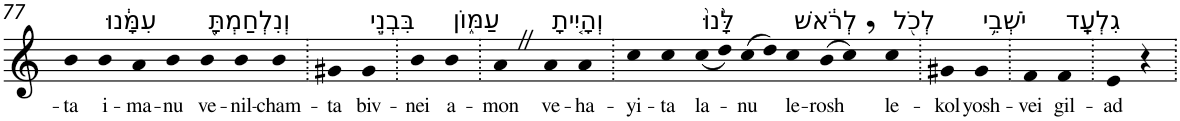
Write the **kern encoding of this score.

**kern	**text
*part1	*part1
*staff1	*staff1
*I"Piano	*
*I'Pno	*
!!LO:PB:g=z
*clefG2	*
*k[]	*
=77	=77
!	!LO:LY:b
4b	-ta
!LO:TX:a:t=עִמָּ֔נוּ	!
!	!LO:LY:b
4b	i-
!	!LO:LY:b
4a	-ma-
!	!LO:LY:b
4b	-nu
!LO:TX:a:t=וְנִלְחַמְתָּ֖	!
!	!LO:LY:b
4b	ve-
!	!LO:LY:b
4b	-nil-
!	!LO:LY:b
4b	-cham-
=78.	=78.
!	!LO:LY:b
4g#X	-ta
!LO:TX:a:t=בִּבְנֵ֣י	!
!	!LO:LY:b
4g#	biv-
=79.	=79.
!	!LO:LY:b
4b	-nei
!LO:TX:a:t=עַמּ֑וֹן	!
!	!LO:LY:b
4b	a-
=80.	=80.
!	!LO:LY:b
4aZ	-mon
!LO:TX:a:t=וְהָיִ֤יתָ	!
!	!LO:LY:b
4a	ve-
!	!LO:LY:b
4a	-ha-
=81.	=81.
!	!LO:LY:b
4cc	-yi-
!	!LO:LY:b
4cc	-ta
!LO:TX:a:t=לָּ֙נוּ֙	!
!	!LO:LY:b
(<8cc	la-
8dd)	.
!	!LO:LY:b
(>8cc	-nu
8dd)	.
!LO:TX:a:t=לְרֹ֔אשׁ	!
!	!LO:LY:b
4cc	le-
!	!LO:LY:b
(>8b	-rosh
8cc,)	.
!LO:TX:a:t=לְכֹ֖ל	!
!	!LO:LY:b
4cc	le-
=82.	=82.
!	!LO:LY:b
4g#X	-kol
!LO:TX:a:t=יֹשְׁבֵ֥י	!
!	!LO:LY:b
4g#	yosh-
=83.	=83.
!	!LO:LY:b
4f	-vei
!LO:TX:a:t=גִלְעָֽד	!
!	!LO:LY:b
4f	gil-
=84.	=84.
!	!LO:LY:b
4e	-ad
4r	.
=.	=.
*-	*-
